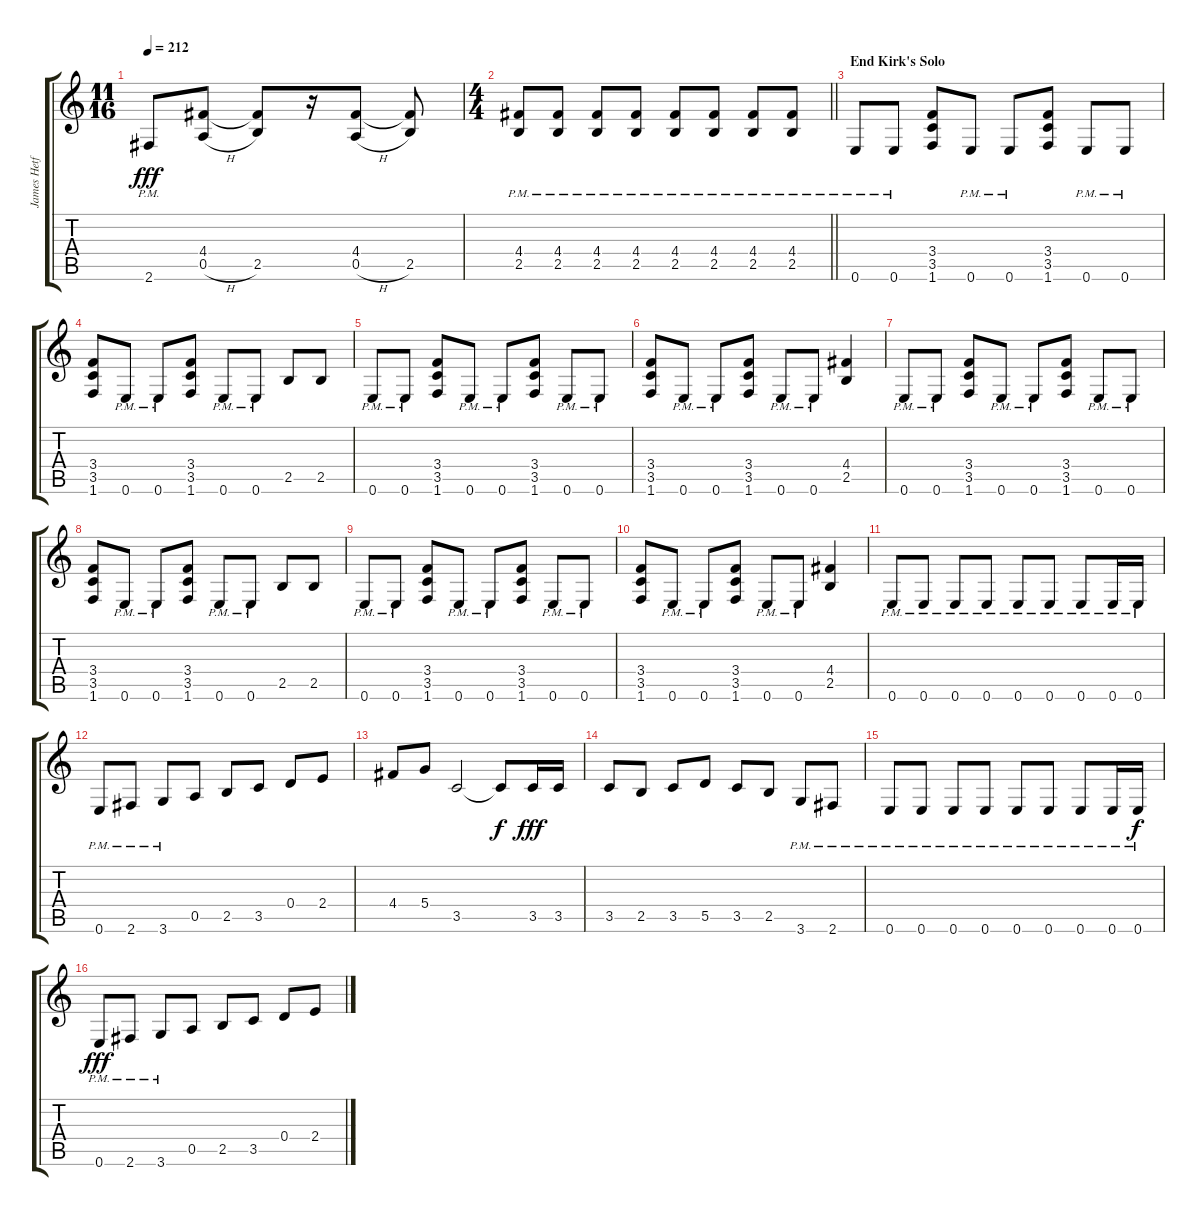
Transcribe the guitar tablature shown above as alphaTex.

\track ("James Hetfield" "James Hetf") {instrument distortionguitar}
\staff {score tabs}
\tuning (E4 B3 G3 D3 A2 E2) {hide}
\ts (11 16)
\tempo 212
\clef g2
\ks c
2.6{pm}.8{dy fff} (4.4 0.5{h}).8 (4.4{t} 2.5).8 r.16 (4.4 0.5{h}).8 (4.4{t} 2.5).8 |
\ts (4 4)
\barLineRight lightlight
(4.4{pm} 2.5{pm}).8 (4.4{pm} 2.5{pm}).8 (4.4{pm} 2.5{pm}).8 (4.4{pm} 2.5{pm}).8 (4.4{pm} 2.5{pm}).8 (4.4{pm} 2.5{pm}).8 (4.4{pm} 2.5{pm}).8 (4.4{pm} 2.5{pm}).8 |
\section ("" "End Kirk's Solo")
0.6{pm}.8 0.6{pm}.8 (3.4 3.5 1.6).8 0.6{pm}.8 0.6{pm}.8 (3.4 3.5 1.6).8 0.6{pm}.8 0.6{pm}.8 |
(3.4 3.5 1.6).8 0.6{pm}.8 0.6{pm}.8 (3.4 3.5 1.6).8 0.6{pm}.8 0.6{pm}.8 2.5.8 2.5.8 |
0.6{pm}.8 0.6{pm}.8 (3.4 3.5 1.6).8 0.6{pm}.8 0.6{pm}.8 (3.4 3.5 1.6).8 0.6{pm}.8 0.6{pm}.8 |
(3.4 3.5 1.6).8 0.6{pm}.8 0.6{pm}.8 (3.4 3.5 1.6).8 0.6{pm}.8 0.6{pm}.8 (4.4 2.5).4 |
0.6{pm}.8 0.6{pm}.8 (3.4 3.5 1.6).8 0.6{pm}.8 0.6{pm}.8 (3.4 3.5 1.6).8 0.6{pm}.8 0.6{pm}.8 |
(3.4 3.5 1.6).8 0.6{pm}.8 0.6{pm}.8 (3.4 3.5 1.6).8 0.6{pm}.8 0.6{pm}.8 2.5.8 2.5.8 |
0.6{pm}.8 0.6{pm}.8 (3.4 3.5 1.6).8 0.6{pm}.8 0.6{pm}.8 (3.4 3.5 1.6).8 0.6{pm}.8 0.6{pm}.8 |
(3.4 3.5 1.6).8 0.6{pm}.8 0.6{pm}.8 (3.4 3.5 1.6).8 0.6{pm}.8 0.6{pm}.8 (4.4 2.5).4 |
0.6{pm}.8 0.6{pm}.8 0.6{pm}.8 0.6{pm}.8 0.6{pm}.8 0.6{pm}.8 0.6{pm}.8 0.6{pm}.16 0.6{pm}.16 |
0.6{pm}.8 2.6{pm}.8 3.6{pm}.8 0.5.8 2.5.8 3.5.8 0.4.8 2.4.8 |
4.4.8 5.4.8 3.5.2 3.5{t}.8{dy f} 3.5.16{dy fff} 3.5.16 |
3.5.8 2.5.8 3.5.8 5.5.8 3.5.8 2.5.8 3.6{pm}.8 2.6{pm}.8 |
0.6{pm}.8 0.6{pm}.8 0.6{pm}.8 0.6{pm}.8 0.6{pm}.8 0.6{pm}.8 0.6{pm}.8 0.6{pm}.16 0.6{pm}.16{dy f} |
0.6{pm}.8{dy fff} 2.6{pm}.8 3.6{pm}.8 0.5.8 2.5.8 3.5.8 0.4.8 2.4.8
